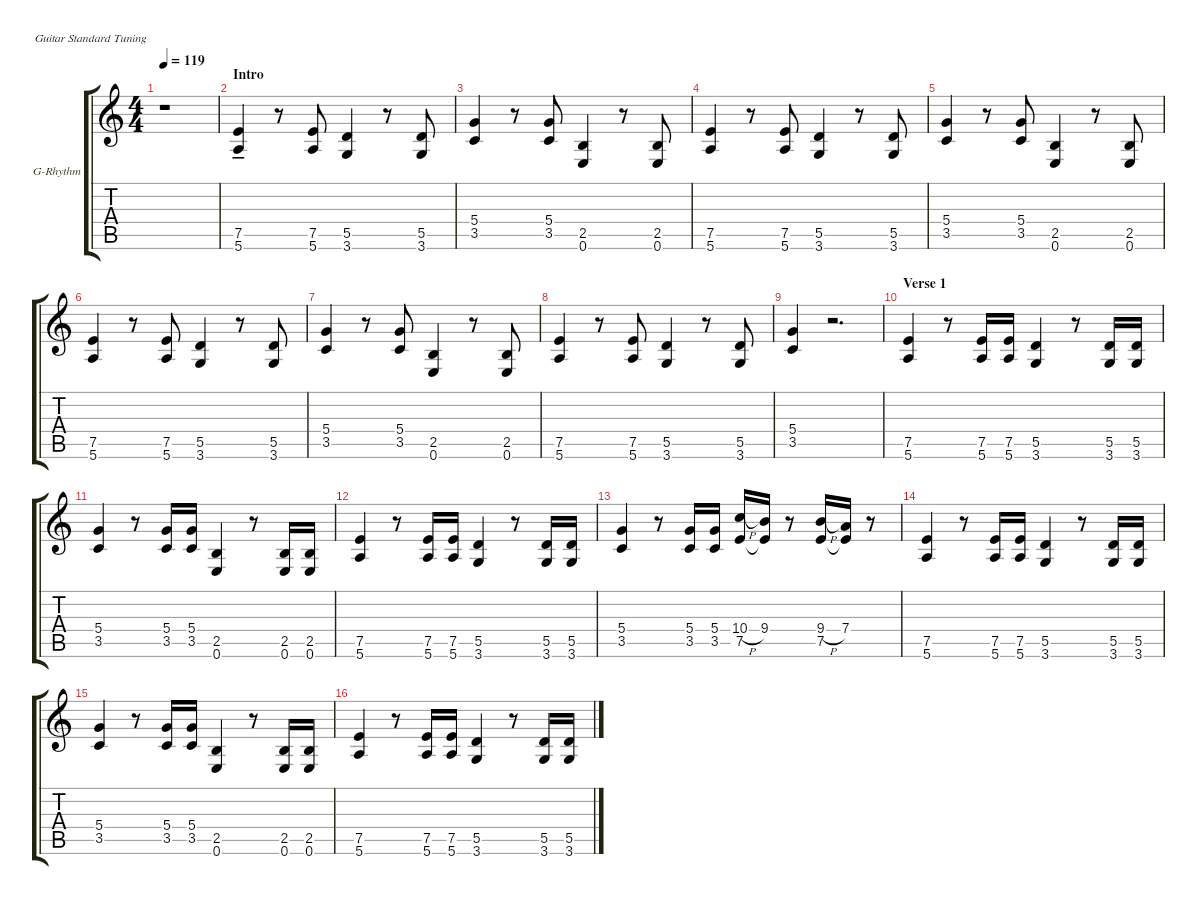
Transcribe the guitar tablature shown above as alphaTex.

\hideDynamics
\bracketExtendMode groupsimilarinstruments
\firstSystemTrackNameOrientation horizontal
\otherSystemsTrackNameOrientation horizontal
\track ("Guitar Rhytnm" "G-Rhythm") {instrument electricguitarclean}
\staff {score tabs}
\tuning (E4 B3 G3 D3 A2 E2)
\ts (4 4)
\tempo 119
\clef g2
\ks c
r.1{dy mf instrument electricguitarclean} |
\section ("" "Intro")
(7.5 5.6{ten}).4 r.8 (7.5 5.6).8 (3.6 5.5).4 r.8 (5.5 3.6).8 |
(5.4 3.5).4 r.8 (3.5 5.4).8 (2.5 0.6).4 r.8 (2.5 0.6).8 |
(7.5 5.6).4 r.8 (7.5 5.6).8 (3.6 5.5).4 r.8 (5.5 3.6).8 |
(5.4 3.5).4 r.8 (3.5 5.4).8 (2.5 0.6).4 r.8 (2.5 0.6).8 |
(7.5 5.6).4 r.8 (7.5 5.6).8 (3.6 5.5).4 r.8 (5.5 3.6).8 |
(5.4 3.5).4 r.8 (3.5 5.4).8 (2.5 0.6).4 r.8 (2.5 0.6).8 |
(7.5 5.6).4 r.8 (7.5 5.6).8 (3.6 5.5).4 r.8 (5.5 3.6).8 |
(5.4 3.5).4 r.2{d} |
\section ("" "Verse 1")
(7.5 5.6).4 r.8 (5.6 7.5).16 (5.6 7.5).16 (5.5 3.6).4 r.8 (3.6 5.5).16 (3.6 5.5).16 |
(5.4 3.5).4 r.8 (5.4 3.5).16 (5.4 3.5).16 (0.6 2.5).4 r.8 (0.6 2.5).16 (0.6 2.5).16 |
(7.5 5.6).4 r.8 (5.6 7.5).16 (5.6 7.5).16 (5.5 3.6).4 r.8 (3.6 5.5).16 (3.6 5.5).16 |
(5.4 3.5).4 r.8 (5.4 3.5).16 (5.4 3.5).16 (10.4{h} 7.5).16 (9.4 7.5{t}).16 r.8 (9.4{h} 7.5).16 (7.4 7.5{t}).16 r.8 |
(7.5 5.6).4 r.8 (5.6 7.5).16 (5.6 7.5).16 (5.5 3.6).4 r.8 (3.6 5.5).16 (3.6 5.5).16 |
(5.4 3.5).4 r.8 (5.4 3.5).16 (5.4 3.5).16 (0.6 2.5).4 r.8 (0.6 2.5).16 (0.6 2.5).16 |
(7.5 5.6).4 r.8 (5.6 7.5).16 (5.6 7.5).16 (5.5 3.6).4 r.8 (3.6 5.5).16 (3.6 5.5).16
